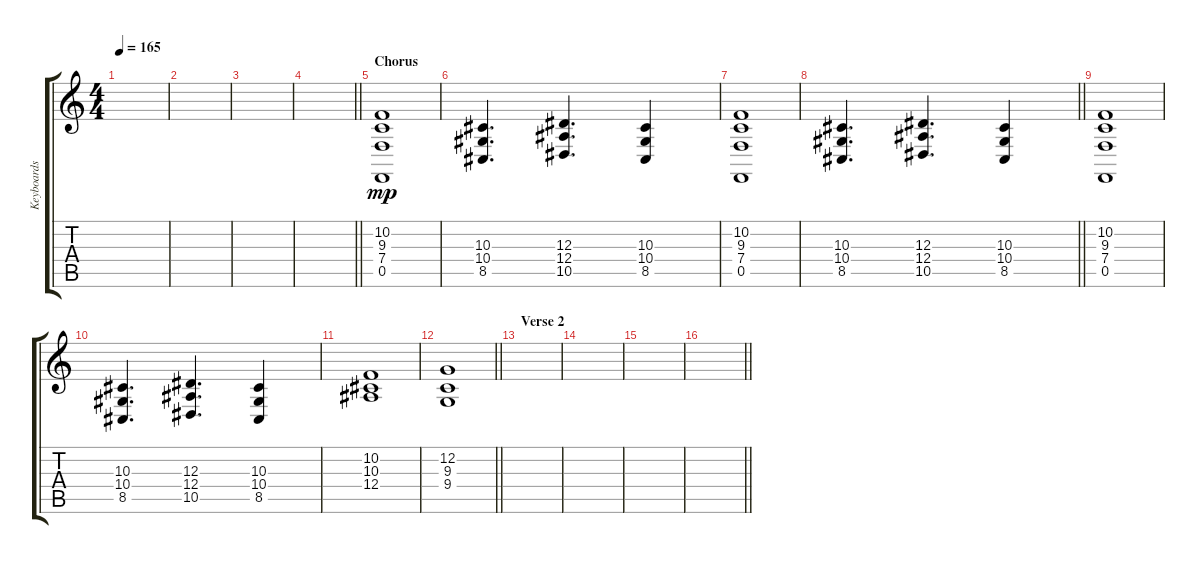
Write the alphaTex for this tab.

\track ("Keyboards" "Keyboards") {instrument stringensemble1}
\staff {score tabs}
\tuning (C4 G3 Eb3 Bb2 F2 C2) {hide}
\ts (4 4)
\tempo 165
\clef g2
\ks c
|
|
|
\barLineRight lightlight
|
\section ("" "Chorus")
(10.2 9.3 7.4 0.5).1{dy mp} |
(10.3 10.4 8.5).4{d} (12.3 12.4 10.5).4{d} (10.3 10.4 8.5).4 |
(10.2 9.3 7.4 0.5).1 |
\barLineRight lightlight
(10.3 10.4 8.5).4{d} (12.3 12.4 10.5).4{d} (10.3 10.4 8.5).4 |
(10.2 9.3 7.4 0.5).1 |
(10.3 10.4 8.5).4{d} (12.3 12.4 10.5).4{d} (10.3 10.4 8.5).4 |
(10.2 10.3 12.4).1 |
\barLineRight lightlight
(12.2 9.3 9.4).1 |
\section ("" "Verse 2")
|
|
|
\barLineRight lightlight
